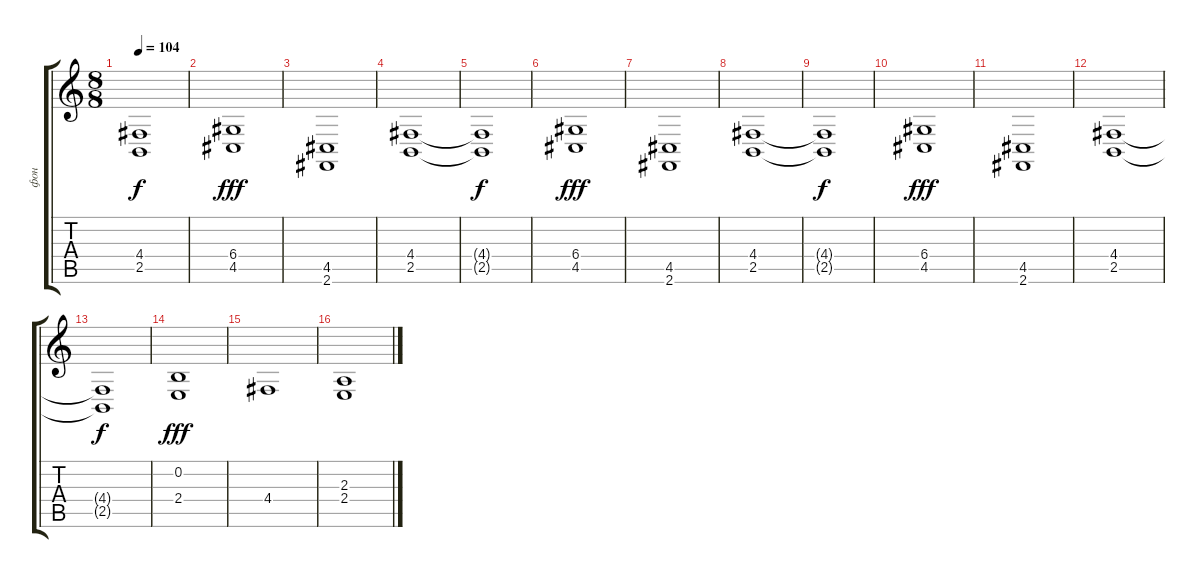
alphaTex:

\track ("фон" "фон") {instrument pad2warm}
\staff {score tabs}
\tuning (E4 B3 G3 D3 A2 E2) {hide}
\ts (8 8)
\tempo 104
\clef g2
\ks c
(4.4{t} 2.5{t}).1{dy f} |
(6.4 4.5).1{dy fff} |
(4.5 2.6).1 |
(4.4 2.5).1 |
(4.4{t} 2.5{t}).1{dy f} |
(6.4 4.5).1{dy fff} |
(4.5 2.6).1 |
(4.4 2.5).1 |
(4.4{t} 2.5{t}).1{dy f} |
(6.4 4.5).1{dy fff} |
(4.5 2.6).1 |
(4.4 2.5).1 |
(4.4{t} 2.5{t}).1{dy f} |
(0.2 2.4).1{dy fff} |
4.4.1 |
(2.3 2.4).1
